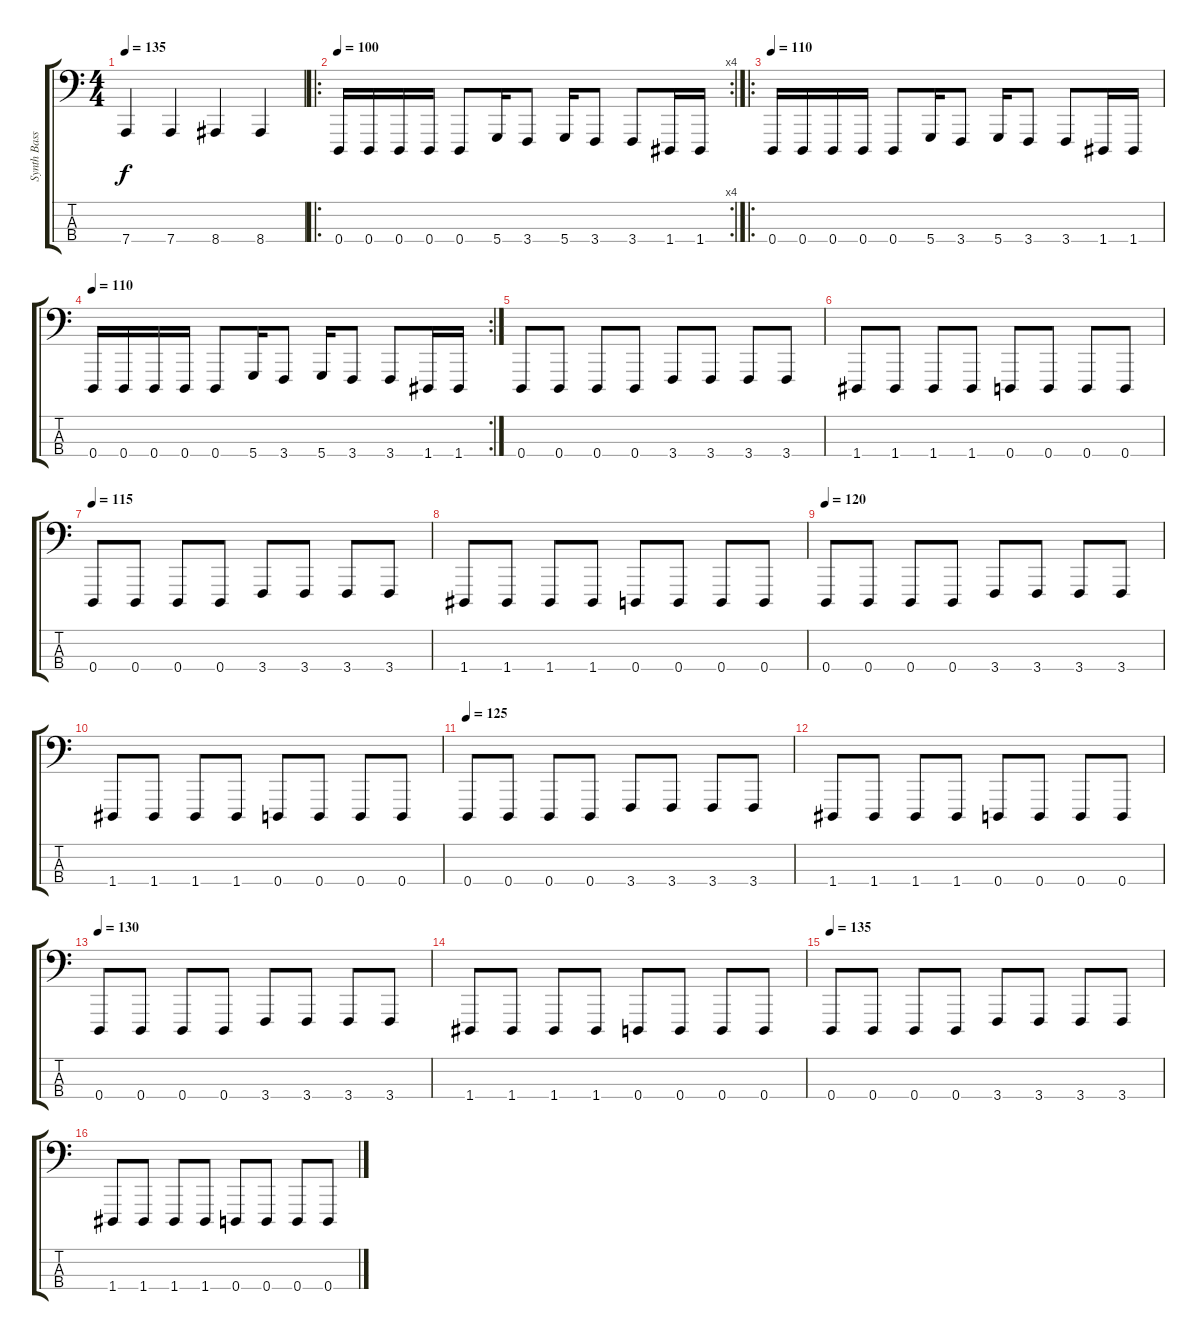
\track ("Synth Bass" "Synth Bass") {instrument lead8bassandlead}
\staff {score tabs}
\tuning (G2 D2 A1 D1) {hide}
\ts (4 4)
\tempo 135
\clef f4
\ks c
7.4.4{dy f} 7.4.4 8.4.4 8.4.4 |
\ro
\rc 4
\tempo 100
0.4.16 0.4.16 0.4.16 0.4.16 0.4.8 5.4.16 3.4.8 5.4.16 3.4.8 3.4.8 1.4.16 1.4.16 |
\ro
\tempo 110
0.4.16 0.4.16 0.4.16 0.4.16 0.4.8 5.4.16 3.4.8 5.4.16 3.4.8 3.4.8 1.4.16 1.4.16 |
\rc 2
\tempo 110
0.4.16 0.4.16 0.4.16 0.4.16 0.4.8 5.4.16 3.4.8 5.4.16 3.4.8 3.4.8 1.4.16 1.4.16 |
0.4.8 0.4.8 0.4.8 0.4.8 3.4.8 3.4.8 3.4.8 3.4.8 |
1.4.8 1.4.8 1.4.8 1.4.8 0.4.8 0.4.8 0.4.8 0.4.8 |
\tempo 115
0.4.8 0.4.8 0.4.8 0.4.8 3.4.8 3.4.8 3.4.8 3.4.8 |
1.4.8 1.4.8 1.4.8 1.4.8 0.4.8 0.4.8 0.4.8 0.4.8 |
\tempo 120
0.4.8 0.4.8 0.4.8 0.4.8 3.4.8 3.4.8 3.4.8 3.4.8 |
1.4.8 1.4.8 1.4.8 1.4.8 0.4.8 0.4.8 0.4.8 0.4.8 |
\tempo 125
0.4.8 0.4.8 0.4.8 0.4.8 3.4.8 3.4.8 3.4.8 3.4.8 |
1.4.8 1.4.8 1.4.8 1.4.8 0.4.8 0.4.8 0.4.8 0.4.8 |
\tempo 130
0.4.8 0.4.8 0.4.8 0.4.8 3.4.8 3.4.8 3.4.8 3.4.8 |
1.4.8 1.4.8 1.4.8 1.4.8 0.4.8 0.4.8 0.4.8 0.4.8 |
\tempo 135
0.4.8 0.4.8 0.4.8 0.4.8 3.4.8 3.4.8 3.4.8 3.4.8 |
1.4.8 1.4.8 1.4.8 1.4.8 0.4.8 0.4.8 0.4.8 0.4.8
